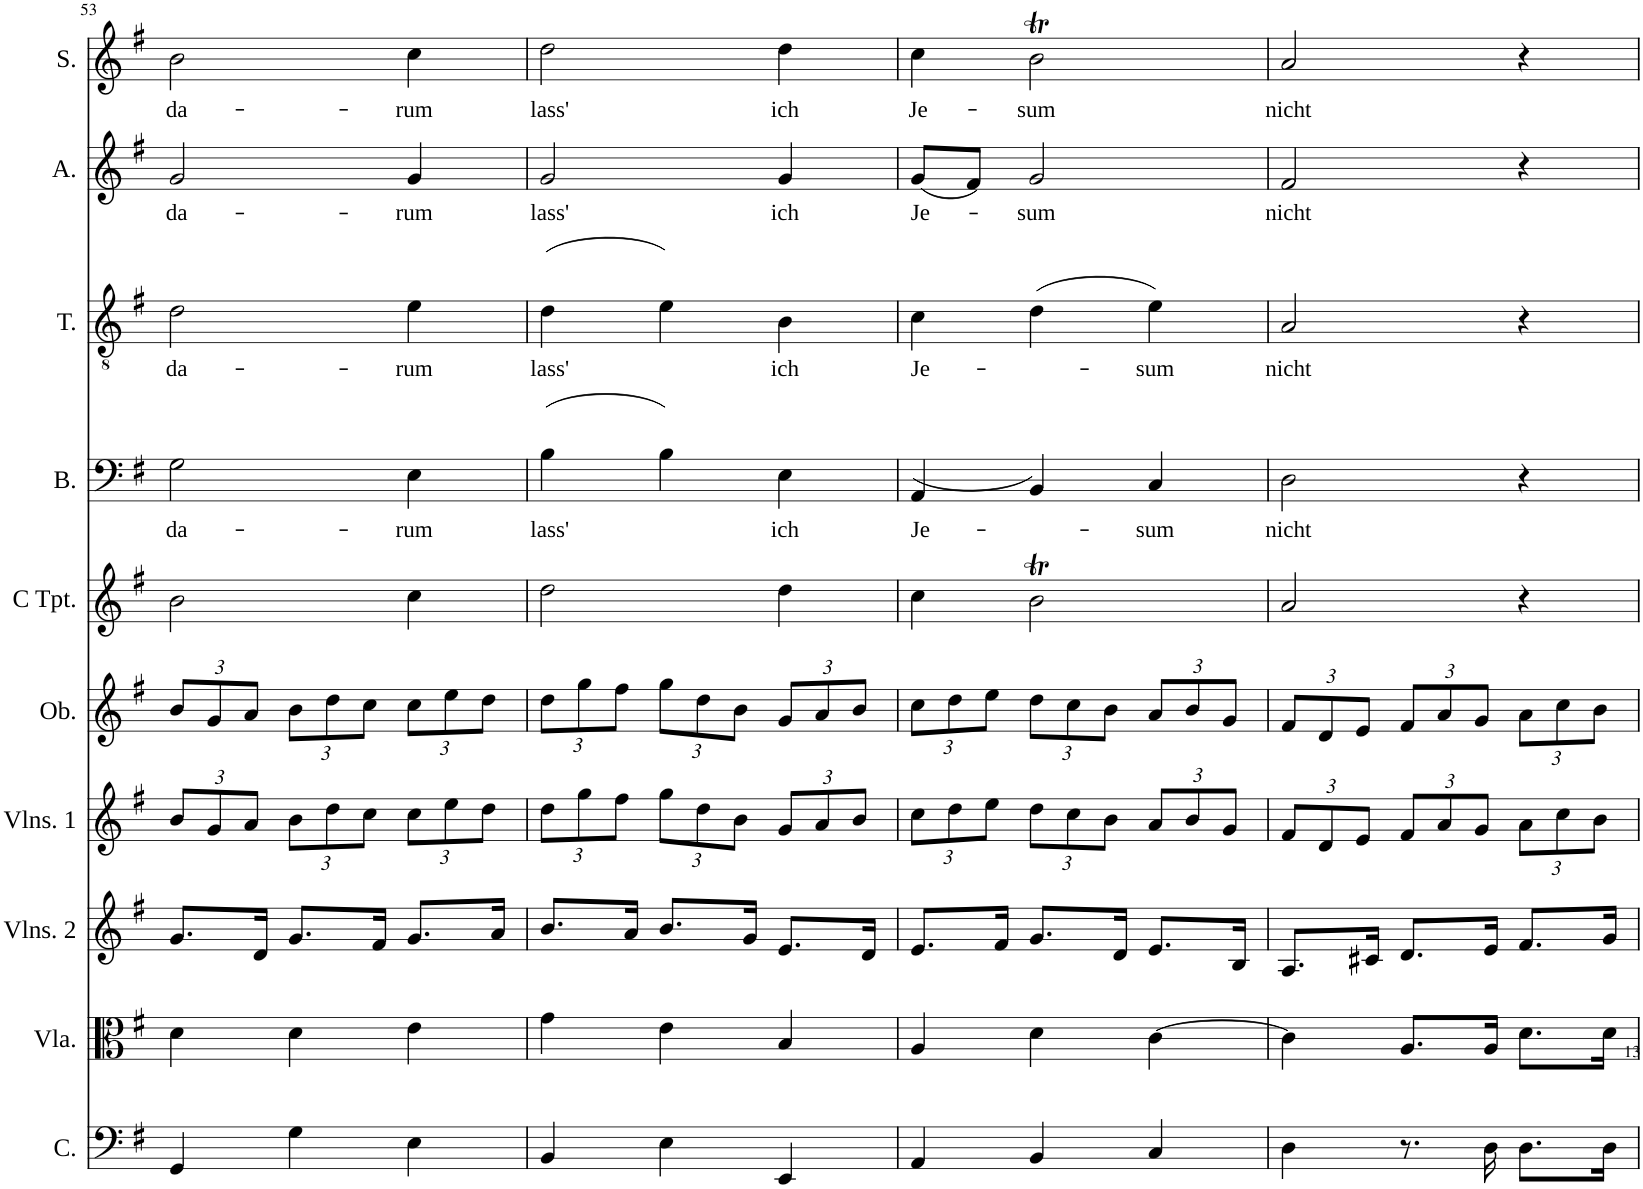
**kern	**kern	**kern	**kern	**kern	**kern	**kern	**text	**kern	**text	**kern	**text	**kern	**text
*part10	*part9	*part8	*part7	*part6	*part5	*part4	*part4	*part3	*part3	*part2	*part2	*part1	*part1
*staff10	*staff9	*staff8	*staff7	*staff6	*staff5	*staff4	*staff4	*staff3	*staff3	*staff2	*staff2	*staff1	*staff1
*I"Continuo	*I"Viola	*I"Violins 2	*I"Violins 1	*I"Oboe	*I"C Trumpet	*I"Bass	*	*I"Tenor	*	*I"Alto	*	*I"Soprano	*
*I'C.	*I'Vla.	*I'Vlns. 2	*I'Vlns. 1	*I'Ob.	*I'C Tpt.	*I'B.	*	*I'T.	*	*I'A.	*	*I'S.	*
!!LO:PB:g=z
*clefF4	*clefC3	*clefG2	*clefG2	*clefG2	*clefG2	*clefF4	*	*clefGv2	*	*clefG2	*	*clefG2	*
*k[f#]	*k[f#]	*k[f#]	*k[f#]	*k[f#]	*k[f#]	*k[f#]	*	*k[f#]	*	*k[f#]	*	*k[f#]	*
*M3/4	*M3/4	*M3/4	*M3/4	*M3/4	*M3/4	*M3/4	*	*M3/4	*	*M3/4	*	*M3/4	*
*	*	*	*Xbrackettup	*Xbrackettup	*	*	*	*	*	*	*	*	*
=53	=53	=53	=53	=53	=53	=53	=53	=53	=53	=53	=53	=53	=53
!	!	!	!	!	!	!	!LO:LY:b	!	!LO:LY:b	!	!LO:LY:b	!	!LO:LY:b
4GG/	4d\	8.g/L	12b/L	12b/L	2b\	2G\	da-	2d\	da-	2g/	da-	2b\	da-
.	.	.	12g/	12g/	.	.	.	.	.	.	.	.	.
.	.	.	12a/J	12a/J	.	.	.	.	.	.	.	.	.
.	.	16d/Jk	.	.	.	.	.	.	.	.	.	.	.
4G\	4d\	8.g/L	12b\L	12b\L	.	.	.	.	.	.	.	.	.
.	.	.	12dd\	12dd\	.	.	.	.	.	.	.	.	.
.	.	.	12cc\J	12cc\J	.	.	.	.	.	.	.	.	.
.	.	16f#/Jk	.	.	.	.	.	.	.	.	.	.	.
!	!	!	!	!	!	!	!LO:LY:b	!	!LO:LY:b	!	!LO:LY:b	!	!LO:LY:b
4E\	4e\	8.g/L	12cc\L	12cc\L	4cc\	4E\	-rum	4e\	-rum	4g/	-rum	4cc\	-rum
.	.	.	12ee\	12ee\	.	.	.	.	.	.	.	.	.
.	.	.	12dd\J	12dd\J	.	.	.	.	.	.	.	.	.
.	.	16a/Jk	.	.	.	.	.	.	.	.	.	.	.
=54	=54	=54	=54	=54	=54	=54	=54	=54	=54	=54	=54	=54	=54
!	!	!	!	!	!	!	!LO:LY:b	!	!LO:LY:b	!	!LO:LY:b	!	!LO:LY:b
4BB/	4g\	8.b/L	12dd\L	12dd\L	2dd\	(4B\	lass'	(4d\	lass'	2g/	lass'	2dd\	lass'
.	.	.	12gg\	12gg\	.	.	.	.	.	.	.	.	.
.	.	.	12ff#\J	12ff#\J	.	.	.	.	.	.	.	.	.
.	.	16a/Jk	.	.	.	.	.	.	.	.	.	.	.
4E\	4e\	8.b/L	12gg\L	12gg\L	.	4B\)	.	4e\)	.	.	.	.	.
.	.	.	12dd\	12dd\	.	.	.	.	.	.	.	.	.
.	.	.	12b\J	12b\J	.	.	.	.	.	.	.	.	.
.	.	16g/Jk	.	.	.	.	.	.	.	.	.	.	.
!	!	!	!	!	!	!	!LO:LY:b	!	!LO:LY:b	!	!LO:LY:b	!	!LO:LY:b
4EE/	4B/	8.e/L	12g/L	12g/L	4dd\	4E\	ich	4B\	ich	4g/	ich	4dd\	ich
.	.	.	12a/	12a/	.	.	.	.	.	.	.	.	.
.	.	.	12b/J	12b/J	.	.	.	.	.	.	.	.	.
.	.	16d/Jk	.	.	.	.	.	.	.	.	.	.	.
=55	=55	=55	=55	=55	=55	=55	=55	=55	=55	=55	=55	=55	=55
!	!	!	!	!	!	!	!LO:LY:b	!	!LO:LY:b	!	!LO:LY:b	!	!LO:LY:b
4AA/	4A/	8.e/L	12cc\L	12cc\L	4cc\	(4AA/	Je-	4c\	Je-	(8g/L	Je-	4cc\	Je-
.	.	.	12dd\	12dd\	.	.	.	.	.	.	.	.	.
.	.	.	.	.	.	.	.	.	.	8f#/J)	.	.	.
.	.	.	12ee\J	12ee\J	.	.	.	.	.	.	.	.	.
.	.	16f#/Jk	.	.	.	.	.	.	.	.	.	.	.
!	!	!	!	!	!	!	!	!	!	!	!LO:LY:b	!	!LO:LY:b
4BB/	4d\	8.g/L	12dd\L	12dd\L	2bt\	4BB/)	.	(4d\	.	2g/	-sum	2bt\	-sum
.	.	.	12cc\	12cc\	.	.	.	.	.	.	.	.	.
.	.	.	12b\J	12b\J	.	.	.	.	.	.	.	.	.
.	.	16d/Jk	.	.	.	.	.	.	.	.	.	.	.
!	!	!	!	!	!	!	!LO:LY:b	!	!LO:LY:b	!	!	!	!
4C/	[4c\	8.e/L	12a/L	12a/L	.	4C/	-sum	4e\)	-sum	.	.	.	.
.	.	.	12b/	12b/	.	.	.	.	.	.	.	.	.
.	.	.	12g/J	12g/J	.	.	.	.	.	.	.	.	.
.	.	16B/Jk	.	.	.	.	.	.	.	.	.	.	.
=56	=56	=56	=56	=56	=56	=56	=56	=56	=56	=56	=56	=56	=56
!	!	!	!	!	!	!	!LO:LY:b	!	!LO:LY:b	!	!LO:LY:b	!	!LO:LY:b
4D\	4c\]	8.A/L	12f#/L	12f#/L	2a/	2D\	nicht	2A/	nicht	2f#/	nicht	2a/	nicht
.	.	.	12d/	12d/	.	.	.	.	.	.	.	.	.
.	.	.	12e/J	12e/J	.	.	.	.	.	.	.	.	.
.	.	16c#X/Jk	.	.	.	.	.	.	.	.	.	.	.
8.r	8.A/L	8.d/L	12f#/L	12f#/L	.	.	.	.	.	.	.	.	.
.	.	.	12a/	12a/	.	.	.	.	.	.	.	.	.
.	.	.	12g/J	12g/J	.	.	.	.	.	.	.	.	.
16D\	16A/Jk	16e/Jk	.	.	.	.	.	.	.	.	.	.	.
8.D\L	8.d\L	8.f#/L	12a\L	12a\L	4r	4r	.	4r	.	4r	.	4r	.
.	.	.	12cc\	12cc\	.	.	.	.	.	.	.	.	.
.	.	.	12b\J	12b\J	.	.	.	.	.	.	.	.	.
16D\Jk	16d\Jk	16g/Jk	.	.	.	.	.	.	.	.	.	.	.
=	=	=	=	=	=	=	=	=	=	=	=	=	=
*-	*-	*-	*-	*-	*-	*-	*-	*-	*-	*-	*-	*-	*-
